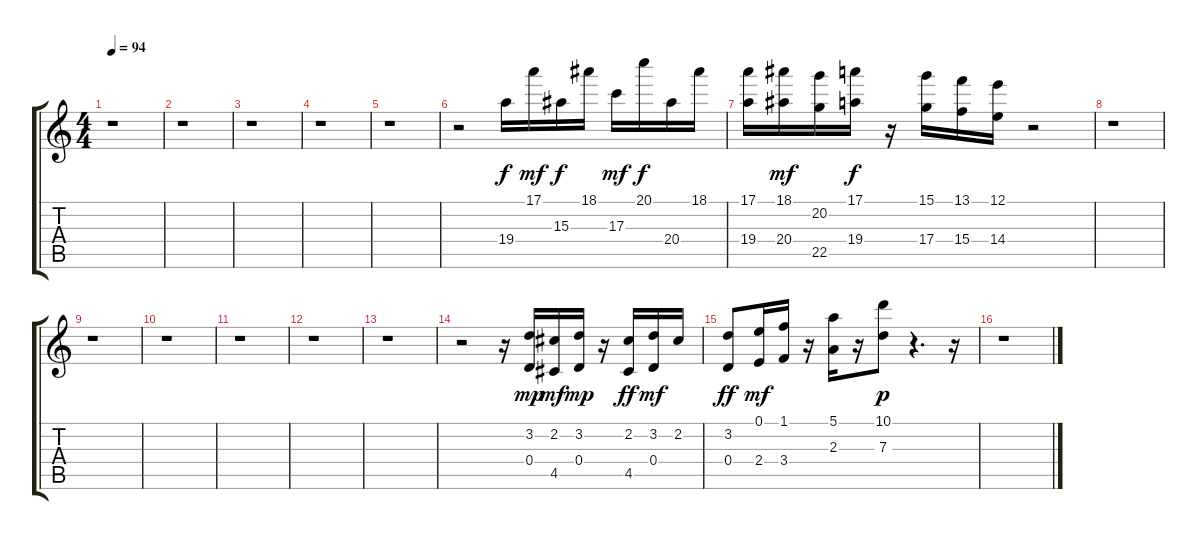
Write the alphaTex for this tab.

\track "" {instrument acousticguitarsteel}
\staff {score tabs}
\tuning (E4 B3 G3 D3 A2 E2) {hide}
\ts (4 4)
\tempo 94
\clef g2
\ks c
r.1{dy f} |
r.1 |
r.1 |
r.1 |
r.1 |
r.2 19.4.16 17.1.16{dy mf} 15.3.16{dy f} 18.1.16 17.3.16{dy mf} 20.1.16{dy f} 20.4.16 18.1.16 |
(17.1 19.4).16 (18.1 20.4).16{dy mf} (20.2 22.5).16 (17.1 19.4).16{dy f} r.16 (15.1 17.4).16 (13.1 15.4).16 (12.1 14.4).16 r.2 |
r.1 |
r.1 |
r.1 |
r.1 |
r.1 |
r.1 |
r.2 r.16 (3.2 0.4).16{dy mp} (2.2 4.5).16{dy mf} (3.2 0.4).16{dy mp} r.16 (2.2 4.5).16{dy ff} (3.2 0.4).16{dy mf} 2.2.16 |
(3.2 0.4).8{dy ff} (0.1 2.4).16{dy mf} (1.1 3.4).16 r.16 (5.1 2.3).16 r.16 (10.1 7.3).8{dy p} r.4{d} r.16 |
r.1
